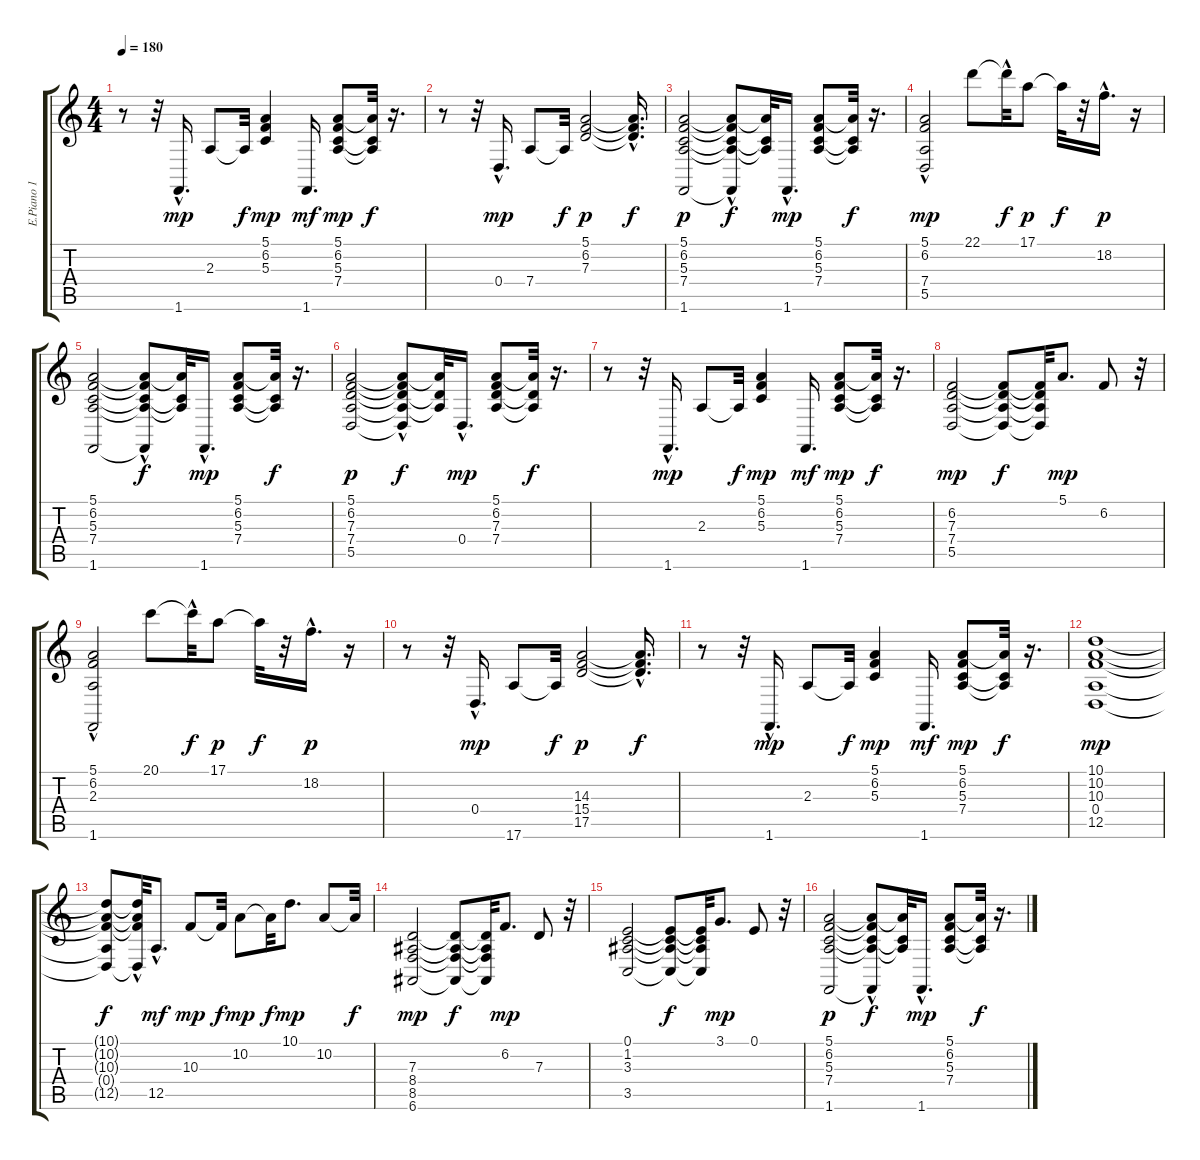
\track ("E.Piano 1" "E.Piano 1") {instrument electricpiano1}
\staff {score tabs}
\tuning (E4 B3 G3 D3 A2 E2) {hide}
\ts (4 4)
\tempo 180
\clef g2
\ks c
r.8{dy f} r.32 1.6{hac}.16{d dy mp} 2.3.8 2.3{t}.32{dy f} (5.1 6.2 5.3).4{dy mp} 1.6.16{d dy mf} (5.1 6.2 5.3 7.4).8{dy mp} (5.1{t} 5.3{t} 7.4{t}).32{dy f} r.16{d} |
r.8 r.32 0.4{hac}.16{d dy mp} 7.4.8 7.4{t}.32{dy f} (5.1 6.2 7.3).2{dy p} (5.1{hac t} 6.2{hac t} 7.3{hac t}).16{d dy f} |
(5.1 6.2 5.3 7.4 1.6).2{dy p} (5.1{t} 6.2{t} 5.3{t} 7.4{t} 1.6{hac t}).8{dy f} (5.1{t} 5.3{t} 7.4{t}).32 1.6{hac}.16{d dy mp} (5.1 6.2 5.3 7.4).8 (5.1{t} 5.3{t} 7.4{t}).32{dy f} r.16{d} |
(5.1{hac} 6.2{hac} 7.4{hac} 5.5{hac}).2{dy mp} 22.1.8 22.1{hac t}.32{dy f} 17.1.8{dy p} 17.1{t}.32{dy f} r.32 18.2{hac}.16{d dy p} r.16 |
(5.1 6.2 5.3 7.4 1.6).2 (5.1{t} 6.2{t} 5.3{t} 7.4{t} 1.6{hac t}).8{dy f} (5.1{t} 5.3{t} 7.4{t}).32 1.6{hac}.16{d dy mp} (5.1 6.2 5.3 7.4).8 (5.1{t} 5.3{t} 7.4{t}).32{dy f} r.16{d} |
(5.1 6.2 7.3 7.4 5.5).2{dy p} (5.1{t} 6.2{t} 7.3{t} 7.4{t} 5.5{hac t}).8{dy f} (5.1{t} 7.3{t} 7.4{t}).32 0.4{hac}.16{d dy mp} (5.1 6.2 7.3 7.4).8 (5.1{t} 7.3{t} 7.4{t}).32{dy f} r.16{d} |
r.8 r.32 1.6{hac}.16{d dy mp} 2.3.8 2.3{t}.32{dy f} (5.1 6.2 5.3).4{dy mp} 1.6.16{d dy mf} (5.1 6.2 5.3 7.4).8{dy mp} (5.1{t} 5.3{t} 7.4{t}).32{dy f} r.16{d} |
(6.2 7.3 7.4 5.5).2{dy mp} (6.2{t} 7.3{t} 7.4{t} 5.5{t}).8{dy f} (6.2{t} 7.3{t} 7.4{t} 5.5{t}).32 5.1.8{d dy mp} 6.2.8 r.32 |
(5.1{hac} 6.2{hac} 2.3{hac} 1.6{hac}).2 20.1.8 20.1{hac t}.32{dy f} 17.1.8{dy p} 17.1{t}.32{dy f} r.32 18.2{hac}.16{d dy p} r.16 |
r.8 r.32 0.4{hac}.16{d dy mp} 17.6.8 17.6{t}.32{dy f} (14.3 15.4 17.5).2{dy p} (14.3{hac t} 15.4{hac t} 17.5{hac t}).16{d dy f} |
r.8 r.32 1.6{hac}.16{d dy mp} 2.3.8 2.3{t}.32{dy f} (5.1 6.2 5.3).4{dy mp} 1.6.16{d dy mf} (5.1 6.2 5.3 7.4).8{dy mp} (5.1{t} 5.3{t} 7.4{t}).32{dy f} r.16{d} |
(10.1 10.2 10.3 0.4 12.5).1{dy mp} |
(10.1{t} 10.2{t} 10.3{t} 0.4{t} 12.5{t}).8{dy f} (10.1{hac t} 10.2{t} 10.3{t} 0.4{hac t}).32 12.5{hac}.8{d dy mf} 10.3.8{dy mp} 10.3{t}.32{dy f} 10.2.8{dy mp} 10.2{t}.32{dy f} 10.1.8{d dy mp} 10.2.8 10.2{t}.32{dy f} |
(7.3 8.4 8.5 6.6).2{dy mp} (7.3{t} 8.4{t} 8.5{t} 6.6{t}).8{dy f} (7.3{t} 8.4{t} 8.5{t} 6.6{t}).32 6.2.8{d dy mp} 7.3.8 r.32 |
(0.1 1.2 3.3 3.5).2 (0.1{t} 1.2{t} 3.3{t} 3.5{t}).8{dy f} (0.1{t} 1.2{t} 3.3{t} 3.5{t}).32 3.1.8{d dy mp} 0.1.8 r.32 |
(5.1 6.2 5.3 7.4 1.6).2{dy p} (5.1{t} 6.2{t} 5.3{t} 7.4{t} 1.6{hac t}).8{dy f} (5.1{t} 5.3{t} 7.4{t}).32 1.6{hac}.16{d dy mp} (5.1 6.2 5.3 7.4).8 (5.1{t} 5.3{t} 7.4{t}).32{dy f} r.16{d}
